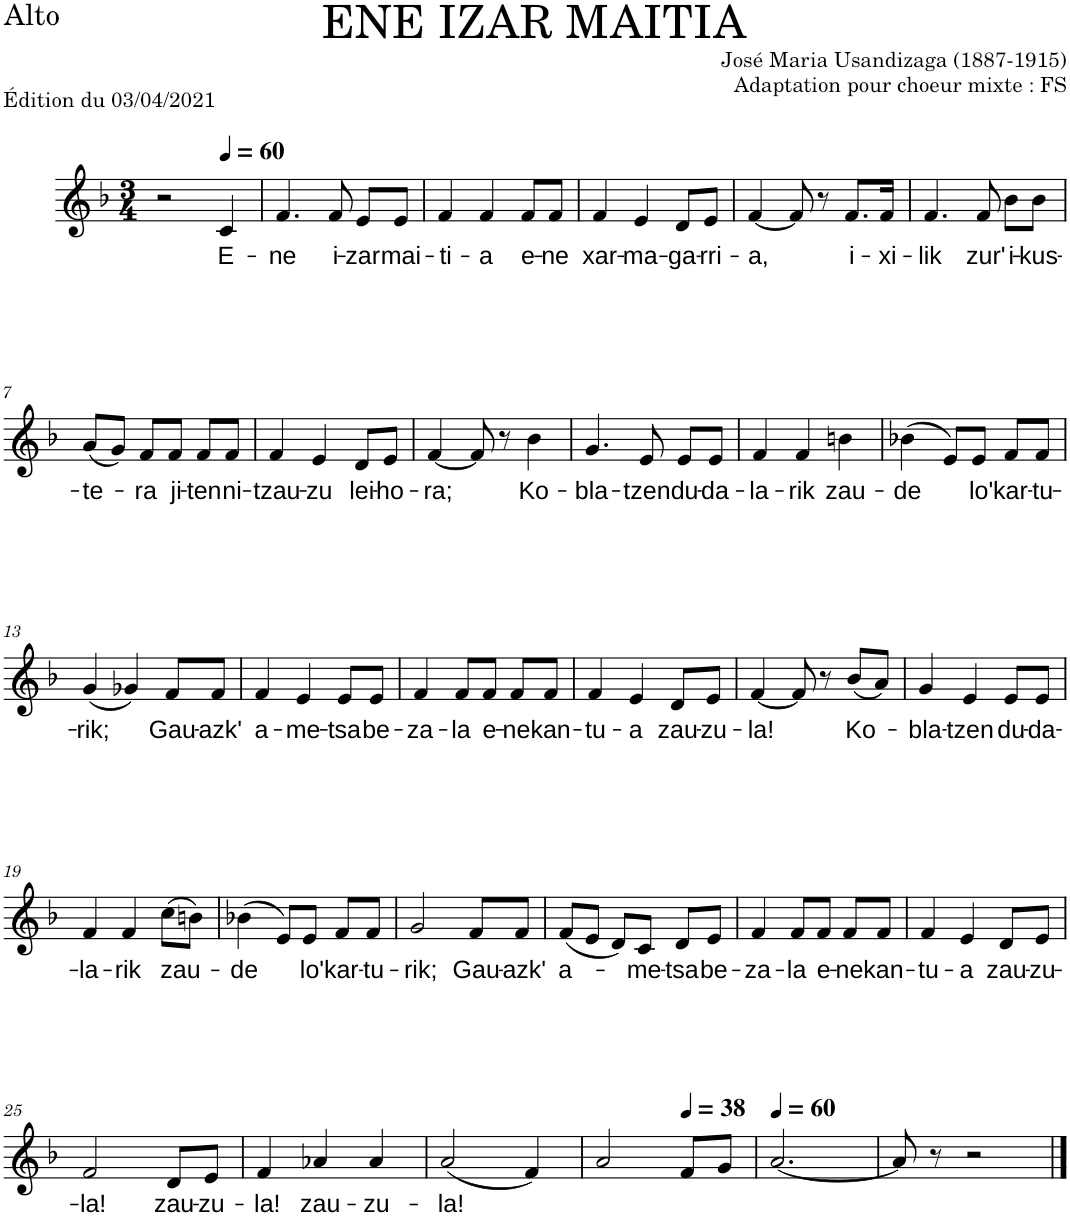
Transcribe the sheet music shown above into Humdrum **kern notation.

**kern	**text
*part1	*part1
*staff1	*staff1
*I"Alto	*
*I'A.	*
*clefG2	*
*k[b-]	*
*M3/4	*
=1	=1
2r	.
*MM60	*
!	!LO:LY:b
4c/	E-
=2	=2
!	!LO:LY:b
4.f/	-ne
!	!LO:LY:b
8f/	i-
!	!LO:LY:b
8e/L	-zar
!	!LO:LY:b
8e/J	mai-
=3	=3
!	!LO:LY:b
4f/	-ti-
!	!LO:LY:b
4f/	-a
!	!LO:LY:b
8f/L	e-
!	!LO:LY:b
8f/J	-ne
=4	=4
!	!LO:LY:b
4f/	xar-
!	!LO:LY:b
4e/	-ma-
!	!LO:LY:b
8d/L	-ga-
!	!LO:LY:b
8e/J	-rri-
=5	=5
!	!LO:LY:b
[4f/	-a,
8f/]	.
8r	.
!	!LO:LY:b
8.f/L	i-
!	!LO:LY:b
16f/Jk	-xi-
=6	=6
!	!LO:LY:b
4.f/	-lik
!	!LO:LY:b
8f/	zur'
!	!LO:LY:b
8b-\L	i-
!	!LO:LY:b
8b-\J	-kus-
!!LO:LB:g=z
=7	=7
!	!LO:LY:b
(8a/L	-te-
8g/J)	.
!	!LO:LY:b
8f/L	-ra
!	!LO:LY:b
8f/J	ji-
!	!LO:LY:b
8f/L	-ten
!	!LO:LY:b
8f/J	ni-
=8	=8
!	!LO:LY:b
4f/	-tzau-
!	!LO:LY:b
4e/	-zu
!	!LO:LY:b
8d/L	lei-
!	!LO:LY:b
8e/J	-ho-
=9	=9
!	!LO:LY:b
[4f/	-ra;
8f/]	.
8r	.
!	!LO:LY:b
4b-\	Ko-
=10	=10
!	!LO:LY:b
4.g/	-bla-
!	!LO:LY:b
8e/	-tzen
!	!LO:LY:b
8e/L	du-
!	!LO:LY:b
8e/J	-da-
=11	=11
!	!LO:LY:b
4f/	-la-
!	!LO:LY:b
4f/	-rik
!	!LO:LY:b
4bn\	zau-
=12	=12
!	!LO:LY:b
(4b-X\	-de
8e/L)	.
!	!LO:LY:b
8e/J	lo'
!	!LO:LY:b
8f/L	kar-
!	!LO:LY:b
8f/J	-tu-
!!LO:LB:g=z
=13	=13
!	!LO:LY:b
(4g/	-rik;
4g-X/)	.
!	!LO:LY:b
8f/L	Gau-
!	!LO:LY:b
8f/J	-azk'
=14	=14
!	!LO:LY:b
4f/	a-
!	!LO:LY:b
4e/	-me-
!	!LO:LY:b
8e/L	-tsa
!	!LO:LY:b
8e/J	be-
=15	=15
!	!LO:LY:b
4f/	-za-
!	!LO:LY:b
8f/L	-la
!	!LO:LY:b
8f/J	e-
!	!LO:LY:b
8f/L	-ne
!	!LO:LY:b
8f/J	kan-
=16	=16
!	!LO:LY:b
4f/	-tu-
!	!LO:LY:b
4e/	-a
!	!LO:LY:b
8d/L	zau-
!	!LO:LY:b
8e/J	-zu-
=17	=17
!	!LO:LY:b
[4f/	-la!
8f/]	.
8r	.
!	!LO:LY:b
(8b-/L	Ko-
8a/J)	.
=18	=18
!	!LO:LY:b
4g/	-bla-
!	!LO:LY:b
4e/	-tzen
!	!LO:LY:b
8e/L	du-
!	!LO:LY:b
8e/J	-da-
!!LO:LB:g=z
=19	=19
!	!LO:LY:b
4f/	-la-
!	!LO:LY:b
4f/	-rik
!	!LO:LY:b
(8cc\L	zau-
8bn\J)	.
=20	=20
!	!LO:LY:b
(4b-X\	-de
8e/L)	.
!	!LO:LY:b
8e/J	lo'
!	!LO:LY:b
8f/L	kar-
!	!LO:LY:b
8f/J	-tu-
=21	=21
!	!LO:LY:b
2g/	-rik;
!	!LO:LY:b
8f/L	Gau-
!	!LO:LY:b
8f/J	-azk'
=22	=22
!	!LO:LY:b
(8f/L	a-
8e/J	.
8d/L)	.
!	!LO:LY:b
8c/J	-me-
!	!LO:LY:b
8d/L	-tsa
!	!LO:LY:b
8e/J	be-
=23	=23
!	!LO:LY:b
4f/	-za-
!	!LO:LY:b
8f/L	-la
!	!LO:LY:b
8f/J	e-
!	!LO:LY:b
8f/L	-ne
!	!LO:LY:b
8f/J	kan-
=24	=24
!	!LO:LY:b
4f/	-tu-
!	!LO:LY:b
4e/	-a
!	!LO:LY:b
8d/L	zau-
!	!LO:LY:b
8e/J	-zu-
!!LO:LB:g=z
=25	=25
!	!LO:LY:b
2f/	-la!
!	!LO:LY:b
8d/L	zau-
!	!LO:LY:b
8e/J	-zu-
=26	=26
!	!LO:LY:b
4f/	-la!
!	!LO:LY:b
4a-X/	zau-
!	!LO:LY:b
4a-/	-zu-
=27	=27
!	!LO:LY:b
(2a/	-la!
4f/)	.
=28	=28
2a/	.
*MM38	*
8f/L	.
8g/J	.
=29	=29
*MM60	*
[2.a/	.
=30	=30
8a/]	.
8r	.
2r	.
==	==
*-	*-
